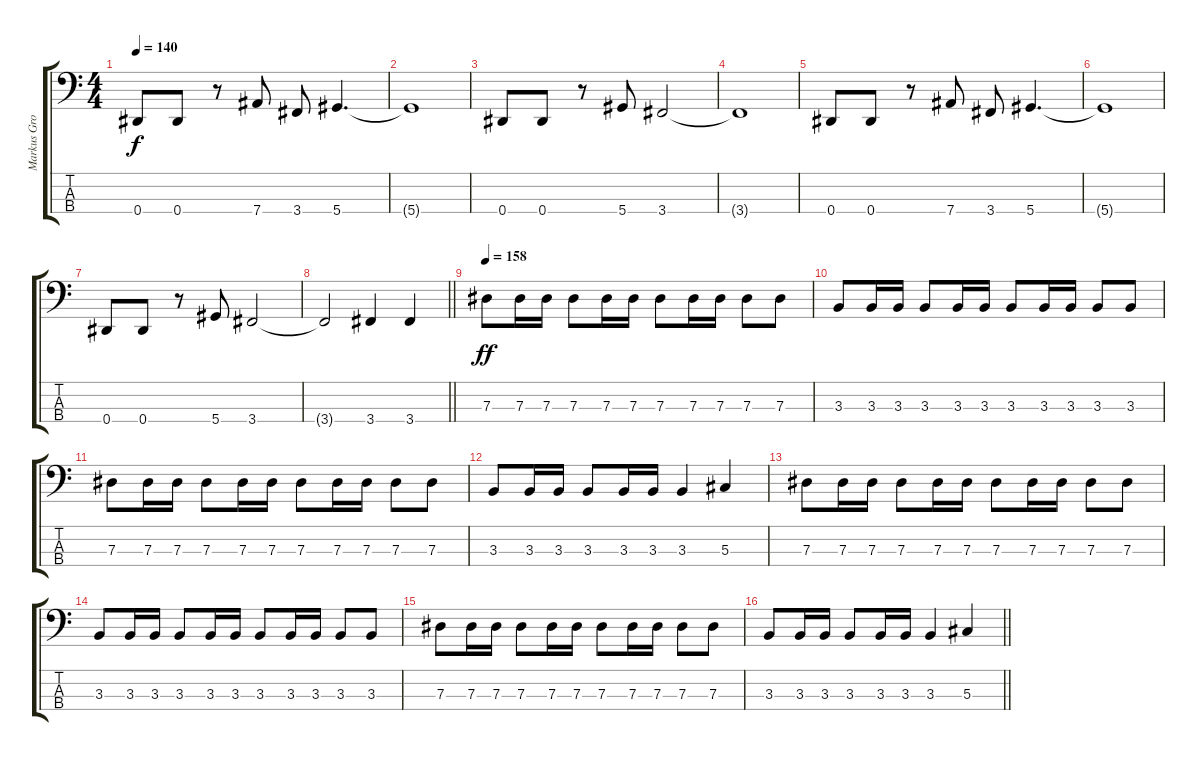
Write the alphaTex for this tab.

\track ("Markus Grosskopf" "Markus Gro") {instrument electricbasspick}
\staff {score tabs}
\tuning (Gb2 Db2 Ab1 Eb1) {hide}
\ts (4 4)
\section ("" "")
\tempo 140
\clef f4
\ks c
0.4.8{dy f} 0.4.8 r.8 7.4.8 3.4.8 5.4.4{d} |
5.4{t}.1 |
0.4.8 0.4.8 r.8 5.4.8 3.4.2 |
3.4{t}.1 |
0.4.8 0.4.8 r.8 7.4.8 3.4.8 5.4.4{d} |
5.4{t}.1 |
0.4.8 0.4.8 r.8 5.4.8 3.4.2 |
\barLineRight lightlight
3.4{t}.2 3.4.4 3.4.4 |
\section ("" "")
\tempo 158
7.3.8{dy ff} 7.3.16 7.3.16 7.3.8 7.3.16 7.3.16 7.3.8 7.3.16 7.3.16 7.3.8 7.3.8 |
3.3.8 3.3.16 3.3.16 3.3.8 3.3.16 3.3.16 3.3.8 3.3.16 3.3.16 3.3.8 3.3.8 |
7.3.8 7.3.16 7.3.16 7.3.8 7.3.16 7.3.16 7.3.8 7.3.16 7.3.16 7.3.8 7.3.8 |
3.3.8 3.3.16 3.3.16 3.3.8 3.3.16 3.3.16 3.3.4 5.3.4 |
7.3.8 7.3.16 7.3.16 7.3.8 7.3.16 7.3.16 7.3.8 7.3.16 7.3.16 7.3.8 7.3.8 |
3.3.8 3.3.16 3.3.16 3.3.8 3.3.16 3.3.16 3.3.8 3.3.16 3.3.16 3.3.8 3.3.8 |
7.3.8 7.3.16 7.3.16 7.3.8 7.3.16 7.3.16 7.3.8 7.3.16 7.3.16 7.3.8 7.3.8 |
\barLineRight lightlight
3.3.8 3.3.16 3.3.16 3.3.8 3.3.16 3.3.16 3.3.4 5.3.4
